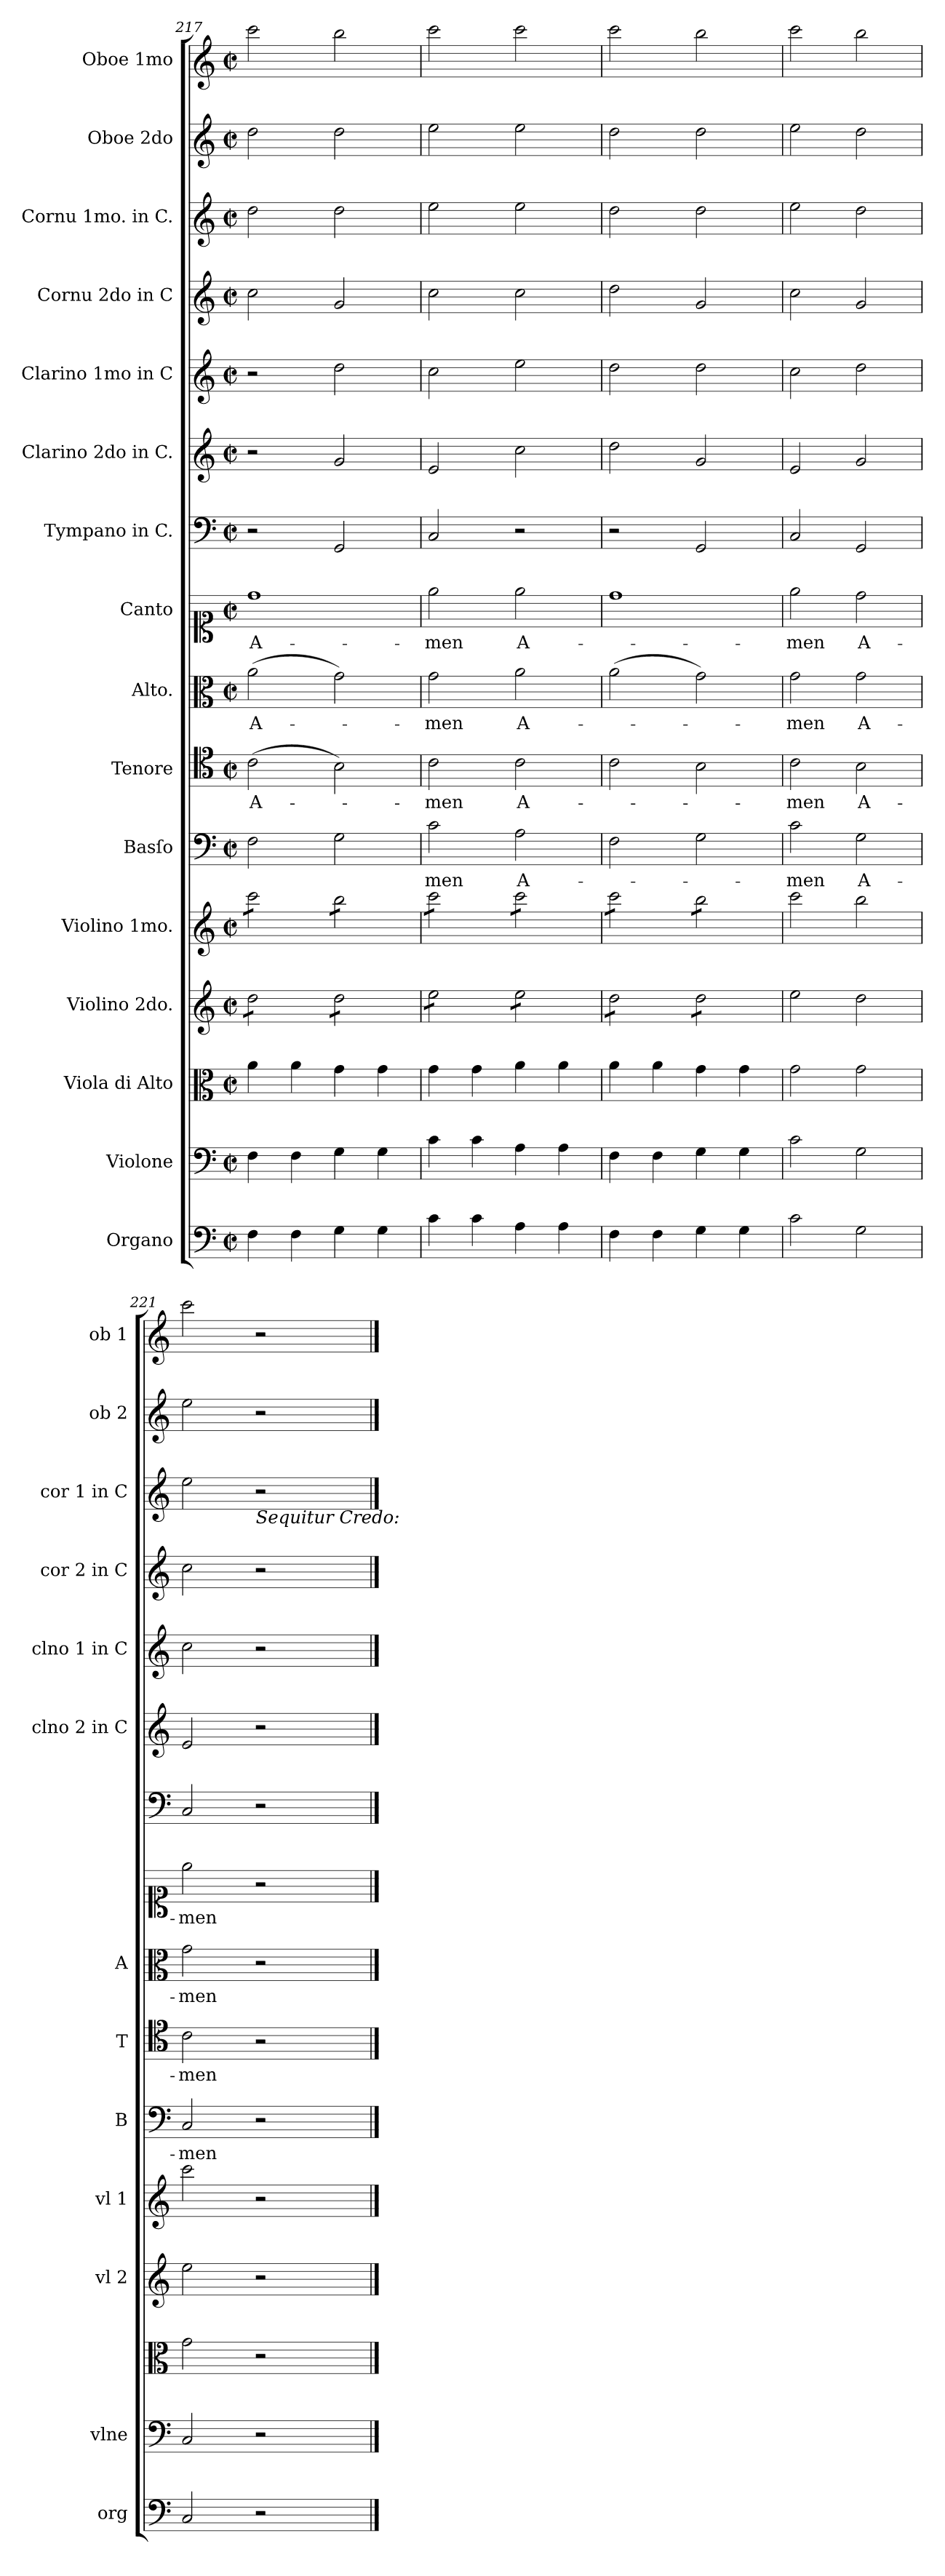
**kern	**kern	**kern	**kern	**kern	**kern	**text	**kern	**text	**kern	**text	**kern	**text	**kern	**kern	**kern	**kern	**kern	**kern	**kern
*part16	*part15	*part14	*part13	*part12	*part11	*part11	*part10	*part10	*part9	*part9	*part8	*part8	*part7	*part6	*part5	*part4	*part3	*part2	*part1
*staff16	*staff15	*staff14	*staff13	*staff12	*staff11	*staff11	*staff10	*staff10	*staff9	*staff9	*staff8	*staff8	*staff7	*staff6	*staff5	*staff4	*staff3	*staff2	*staff1
*I"Organo	*I"Violone	*I"Viola di Alto	*I"Violino 2do.	*I"Violino 1mo.	*I"Basſo	*	*I"Tenore	*	*I"Alto.	*	*I"Canto	*	*I"Tympano in C.	*I"Clarino 2do in C.	*I"Clarino 1mo in C	*I"Cornu 2do in C	*I"Cornu 1mo. in C.	*I"Oboe 2do	*I"Oboe 1mo
*I'org	*I'vlne	*	*I'vl 2	*I'vl 1	*I'B	*	*I'T	*	*I'A	*	*	*	*	*I'clno 2 in C	*I'clno 1 in C	*I'cor 2 in C	*I'cor 1 in C	*I'ob 2	*I'ob 1
*clefF4	*clefF4	*clefC3	*clefG2	*clefG2	*clefF4	*	*clefC4	*	*clefC3	*	*clefC1	*	*clefF4	*clefG2	*clefG2	*clefG2	*clefG2	*clefG2	*clefG2
*k[]	*k[]	*k[]	*k[]	*k[]	*k[]	*	*k[]	*	*k[]	*	*k[]	*	*k[]	*k[]	*k[]	*k[]	*k[]	*k[]	*k[]
*C:	*C:	*C:	*C:	*C:	*C:	*	*C:	*	*C:	*	*C:	*	*C:	*C:	*C:	*C:	*C:	*C:	*C:
*M2/2	*M2/2	*M2/2	*M2/2	*M2/2	*M2/2	*	*M2/2	*	*M2/2	*	*M2/2	*	*M2/2	*M2/2	*M2/2	*M2/2	*M2/2	*M2/2	*M2/2
*met(c|)	*met(c|)	*met(c|)	*met(c|)	*met(c|)	*met(c|)	*	*met(c|)	*	*met(c|)	*	*met(c|)	*	*met(c|)	*met(c|)	*met(c|)	*met(c|)	*met(c|)	*met(c|)	*met(c|)
=217	=217	=217	=217	=217	=217	=217	=217	=217	=217	=217	=217	=217	=217	=217	=217	=217	=217	=217	=217
*	*	*	*tremolo	*	*	*	*	*	*	*	*	*	*	*	*	*	*	*	*
*	*	*	*	*tremolo	*	*	*	*	*	*	*	*	*	*	*	*	*	*	*
4F\	4F\	4a\	8dd\L	8ccc\L	2F\	.	(2c\	A-	(2a\	A-	1dd	A-	2r	2r	2r	2cc\	2dd\	2dd\	2ccc\
.	.	.	8dd\	8ccc\	.	.	.	.	.	.	.	.	.	.	.	.	.	.	.
4F\	4F\	4a\	8dd\	8ccc\	.	.	.	.	.	.	.	.	.	.	.	.	.	.	.
.	.	.	8dd\J	8ccc\J	.	.	.	.	.	.	.	.	.	.	.	.	.	.	.
4G\	4G\	4g\	8dd\L	8bb\L	2G\	.	2B\)	.	2g\)	.	.	.	2GG/	2g/	2dd\	2g/	2dd\	2dd\	2bb\
.	.	.	8dd\	8bb\	.	.	.	.	.	.	.	.	.	.	.	.	.	.	.
4G\	4G\	4g\	8dd\	8bb\	.	.	.	.	.	.	.	.	.	.	.	.	.	.	.
.	.	.	8dd\J	8bb\J	.	.	.	.	.	.	.	.	.	.	.	.	.	.	.
=218	=218	=218	=218	=218	=218	=218	=218	=218	=218	=218	=218	=218	=218	=218	=218	=218	=218	=218	=218
4c\	4c\	4g\	8ee\L	8ccc\L	2c\	-men	2c\	-men	2g\	-men	2ee\	-men	2C/	2e/	2cc\	2cc\	2ee\	2ee\	2ccc\
.	.	.	8ee\	8ccc\	.	.	.	.	.	.	.	.	.	.	.	.	.	.	.
4c\	4c\	4g\	8ee\	8ccc\	.	.	.	.	.	.	.	.	.	.	.	.	.	.	.
.	.	.	8ee\J	8ccc\J	.	.	.	.	.	.	.	.	.	.	.	.	.	.	.
4A\	4A\	4a\	8ee\L	8ccc\L	2A\	A-	2c\	A-	2a\	A-	2ee\	A-	2r	2cc\	2ee\	2cc\	2ee\	2ee\	2ccc\
.	.	.	8ee\	8ccc\	.	.	.	.	.	.	.	.	.	.	.	.	.	.	.
4A\	4A\	4a\	8ee\	8ccc\	.	.	.	.	.	.	.	.	.	.	.	.	.	.	.
.	.	.	8ee\J	8ccc\J	.	.	.	.	.	.	.	.	.	.	.	.	.	.	.
=219	=219	=219	=219	=219	=219	=219	=219	=219	=219	=219	=219	=219	=219	=219	=219	=219	=219	=219	=219
4F\	4F\	4a\	8dd\L	8ccc\L	2F\	.	2c\	.	(2a\	.	1dd	.	2r	2dd\	2dd\	2dd\	2dd\	2dd\	2ccc\
.	.	.	8dd\	8ccc\	.	.	.	.	.	.	.	.	.	.	.	.	.	.	.
4F\	4F\	4a\	8dd\	8ccc\	.	.	.	.	.	.	.	.	.	.	.	.	.	.	.
.	.	.	8dd\J	8ccc\J	.	.	.	.	.	.	.	.	.	.	.	.	.	.	.
4G\	4G\	4g\	8dd\L	8bb\L	2G\	.	2B\	.	2g\)	.	.	.	2GG/	2g/	2dd\	2g/	2dd\	2dd\	2bb\
.	.	.	8dd\	8bb\	.	.	.	.	.	.	.	.	.	.	.	.	.	.	.
4G\	4G\	4g\	8dd\	8bb\	.	.	.	.	.	.	.	.	.	.	.	.	.	.	.
.	.	.	8dd\J	8bb\J	.	.	.	.	.	.	.	.	.	.	.	.	.	.	.
*	*	*	*	*Xtremolo	*	*	*	*	*	*	*	*	*	*	*	*	*	*	*
*	*	*	*Xtremolo	*	*	*	*	*	*	*	*	*	*	*	*	*	*	*	*
=220	=220	=220	=220	=220	=220	=220	=220	=220	=220	=220	=220	=220	=220	=220	=220	=220	=220	=220	=220
2c\	2c\	2g\	2ee\	2ccc\	2c\	-men	2c\	-men	2g\	-men	2ee\	-men	2C/	2e/	2cc\	2cc\	2ee\	2ee\	2ccc\
!	!	!	!	!	!	!LO:LY:i	!	!LO:LY:i	!	!LO:LY:i	!	!LO:LY:i	!	!	!	!	!	!	!
2G\	2G\	2g\	2dd\	2bb\	2G\	A-	2B\	A-	2g\	A-	2dd\	A-	2GG/	2g/	2dd\	2g/	2dd\	2dd\	2bb\
=221	=221	=221	=221	=221	=221	=221	=221	=221	=221	=221	=221	=221	=221	=221	=221	=221	=221	=221	=221
!	!	!	!	!	!	!LO:LY:i	!	!LO:LY:i	!	!LO:LY:i	!	!LO:LY:i	!	!	!	!	!	!	!
2C/	2C/	2g\	2ee\	2ccc\	2C/	-men	2c\	-men	2g\	-men	2ee\	-men	2C/	2e/	2cc\	2cc\	2ee\	2ee\	2ccc\
!	!	!	!	!	!	!	!	!	!	!	!	!	!	!	!	!	!LO:TX:b:i:t=Sequitur Credo&colon;	!	!
2r	2r	2r	2r	2r	2r	.	2r	.	2r	.	2r	.	2r	2r	2r	2r	2r	2r	2r
==	==	==	==	==	==	==	==	==	==	==	==	==	==	==	==	==	==	==	==
*-	*-	*-	*-	*-	*-	*-	*-	*-	*-	*-	*-	*-	*-	*-	*-	*-	*-	*-	*-
